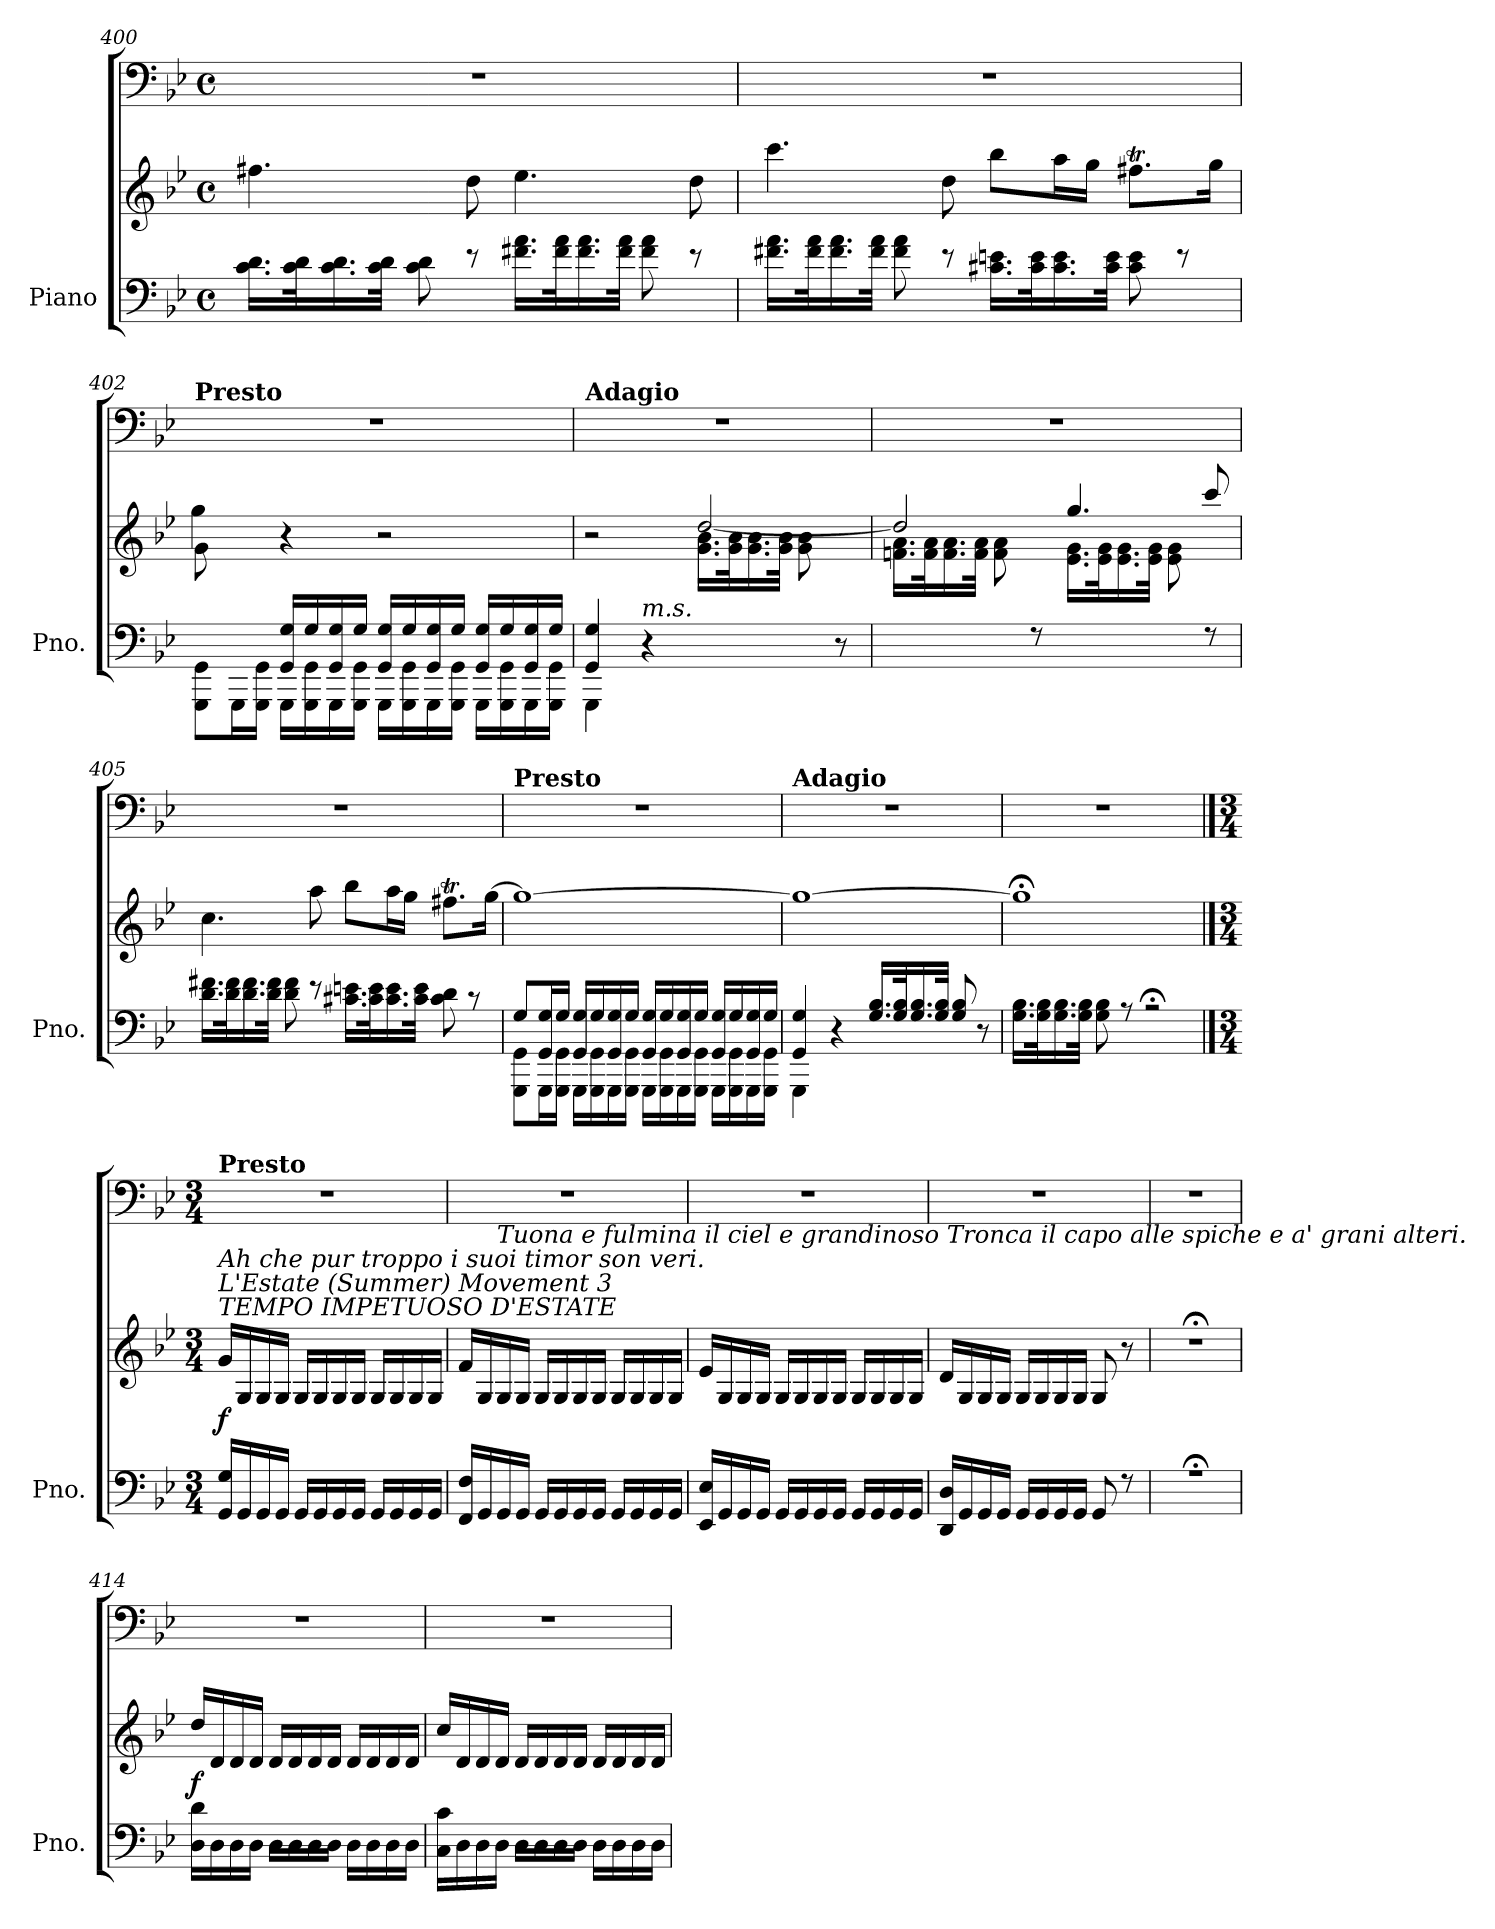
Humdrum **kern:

**kern	**kern	**kern	**dynam
*part1	*part1	*part1	*part1
*staff3	*staff2	*staff1	*staff1/2/3
*I"Piano	*	*	*
*I'Pno.	*	*	*
*clefF4	*clefG2	*clefF4	*
*k[b-e-]	*k[b-e-]	*k[b-e-]	*
*M4/4	*M4/4	*M4/4	*
*met(c)	*met(c)	*met(c)	*
=400	=400	=400	=400
*^	*	*	*
16.c\ 16.d\LL	1ryy	4.ff#X\	1r	.
32c\ 32d\K	.	.	.	.
16.c\ 16.d\	.	.	.	.
32c\ 32d\JJk	.	.	.	.
8c\ 8d\	.	.	.	.
8r	.	8dd\	.	.
16.f#X\ 16.a\LL	.	4.ee-\	.	.
32f#\ 32a\K	.	.	.	.
16.f#\ 16.a\	.	.	.	.
32f#\ 32a\JJk	.	.	.	.
8f#\ 8a\	.	.	.	.
8r	.	8dd\	.	.
!!LO:LB:g=z
=401	=401	=401	=401	=401
16.f#X\ 16.a\LL	1ryy	4.ccc\	1r	.
32f#\ 32a\K	.	.	.	.
16.f#\ 16.a\	.	.	.	.
32f#\ 32a\JJk	.	.	.	.
8f#\ 8a\	.	.	.	.
8r	.	8dd\	.	.
16.c#X\ 16.en\LL	.	8bb-\L	.	.
32c#\ 32e\K	.	.	.	.
16.c#\ 16.e\	.	16aa\L	.	.
.	.	16gg\JJ	.	.
32c#\ 32e\JJk	.	.	.	.
8c#\ 8e\	.	8.ff#Xt\L	.	.
8r	.	.	.	.
.	.	16gg\Jk	.	.
!!LO:LB:g=z
=402	=402	=402	=402	=402
*	*	*^	*	*
!	!	!	!	!LO:TX:a:B:t=Presto	!
!	!	!	!	!	!LO:DY:b=3
!	!	!	!	!	!LO:DY:n=1:b=3
!	!	!	!	!	!LO:DY:n=2:b=3
8ryy	8GGG\ 8GG\L	8g\L	4gg\	1r	other-dynamics f other-dynamics
*	*	*	*	*MM144	*
16GG/ 16G/L	16GGG\L	2..ryy	.	.	.
16G/JJ	16GGG\ 16GG\JJ	.	.	.	.
16GG/ 16G/LL	16GGG\LL	.	4r	.	.
16G/	16GGG\ 16GG\	.	.	.	.
16GG/ 16G/	16GGG\	.	.	.	.
16G/JJ	16GGG\ 16GG\JJ	.	.	.	.
16GG/ 16G/LL	16GGG\LL	.	2r	.	.
16G/	16GGG\ 16GG\	.	.	.	.
16GG/ 16G/	16GGG\	.	.	.	.
16G/JJ	16GGG\ 16GG\JJ	.	.	.	.
16GG/ 16G/LL	16GGG\LL	.	.	.	.
16G/	16GGG\ 16GG\	.	.	.	.
16GG/ 16G/	16GGG\	.	.	.	.
16G/JJ	16GGG\ 16GG\JJ	.	.	.	.
=403	=403	=403	=403	=403	=403
*	*	*	*	*MM80	*
!	!	!	!	!LO:TX:a:B:t=Adagio	!
4GG/ 4G/	4GGG\	2ryy	2r	1r	.
!LO:TX:a:i:t=m.s.	!	!	!	!	!
4r	2.ryy	.	.	.	.
!	!	!	!	!	!LO:DY:b=3
!	!	!	!	!	!LO:DY:n=1:b=3
!	!	!	!	!	!LO:DY:n=2:b=3
!	!	!	!	!	!LO:DY:n=3:b=2
!	!	!	!	!	!LO:DY:n=4:b=2
!	!	!	!	!	!LO:DY:n=5:b=2
4.ryy	.	16.g\ 16.b-\LL	[2dd/	.	other-dynamics p other-dynamics other-dynamics mf other-dynamics
.	.	32g\ 32b-\K	.	.	.
.	.	16.g\ 16.b-\	.	.	.
.	.	32g\ 32b-\JJk	.	.	.
.	.	8g\ 8b-\	.	.	.
8r	.	8ryy	.	.	.
=404	=404	=404	=404	=404	=404
4.ryy	1ryy	16.fn\ 16.a\LL	2dd/]	1r	.
.	.	32f\ 32a\K	.	.	.
.	.	16.f\ 16.a\	.	.	.
.	.	32f\ 32a\JJk	.	.	.
.	.	8f\ 8a\	.	.	.
8r	.	8ryy	.	.	.
4.ryy	.	16.e-\ 16.g\LL	4.gg/	.	.
.	.	32e-\ 32g\K	.	.	.
.	.	16.e-\ 16.g\	.	.	.
.	.	32e-\ 32g\JJk	.	.	.
.	.	8e-\ 8g\	.	.	.
8r	.	8ryy	8ccc/	.	.
*	*	*v	*v	*	*
!!LO:LB:g=z
=405	=405	=405	=405	=405
16.d\ 16.f#X\LL	1ryy	4.cc\	1r	.
32d\ 32f#\K	.	.	.	.
16.d\ 16.f#\	.	.	.	.
32d\ 32f#\JJk	.	.	.	.
8d\ 8f#\	.	.	.	.
8r	.	8aa\	.	.
16.c#X\ 16.en\LL	.	8bb-\L	.	.
32c#\ 32e\K	.	.	.	.
16.c#\ 16.e\	.	16aa\L	.	.
.	.	16gg\JJ	.	.
32c#\ 32e\JJk	.	.	.	.
8c#\ 8d\	.	8.ff#Xt\L	.	.
8r	.	.	.	.
.	.	[16gg\Jk	.	.
=406	=406	=406	=406	=406
!	!	!	!LO:TX:a:B:t=Presto	!
!	!	!	!	!LO:DY:b=3
!	!	!	!	!LO:DY:n=1:b=3
!	!	!	!	!LO:DY:n=2:b=3
8G/L	8GGG\ 8GG\L	1gg_	1r	other-dynamics f other-dynamics
*	*	*	*MM144	*
16GG/ 16G/L	16GGG\L	.	.	.
16G/JJ	16GGG\ 16GG\JJ	.	.	.
16GG/ 16G/LL	16GGG\LL	.	.	.
16G/	16GGG\ 16GG\	.	.	.
16GG/ 16G/	16GGG\	.	.	.
16G/JJ	16GGG\ 16GG\JJ	.	.	.
16GG/ 16G/LL	16GGG\LL	.	.	.
16G/	16GGG\ 16GG\	.	.	.
16GG/ 16G/	16GGG\	.	.	.
16G/JJ	16GGG\ 16GG\JJ	.	.	.
16GG/ 16G/LL	16GGG\LL	.	.	.
16G/	16GGG\ 16GG\	.	.	.
16GG/ 16G/	16GGG\	.	.	.
16G/JJ	16GGG\ 16GG\JJ	.	.	.
!!LO:PB:g=z
=407	=407	=407	=407	=407
*	*	*	*MM80	*
!	!	!	!LO:TX:a:B:t=Adagio	!
4GG/ 4G/	4GGG\	1gg_	1r	.
4r	2.ryy	.	.	.
!	!	!	!	!LO:DY:b=3
!	!	!	!	!LO:DY:n=1:b=3
!	!	!	!	!LO:DY:n=2:b=3
16.G/ 16.B-/LL	.	.	.	other-dynamics p other-dynamics
32G/ 32B-/K	.	.	.	.
16.G/ 16.B-/	.	.	.	.
32G/ 32B-/JJk	.	.	.	.
8G/ 8B-/	.	.	.	.
8r	.	.	.	.
=408	=408	=408	=408	=408
16.G\ 16.B-\LL	1ryy	1gg;<]	1r	.
32G\ 32B-\K	.	.	.	.
16.G\ 16.B-\	.	.	.	.
32G\ 32B-\JJk	.	.	.	.
8G\ 8B-\	.	.	.	.
8r	.	.	.	.
2r;<	.	.	.	.
!!LO:LB:g=z
==409	==409	==409	==409	==409
*M3/4	*	*M3/4	*M3/4	*
!	!	!	!LO:TX:a:B:t=Presto	!
!	!	!LO:TX:a:i:t=TEMPO IMPETUOSO D'ESTATE	!	!
!	!	!LO:TX:a:i:t=L'Estate (Summer) Movement 3	!	!
!	!	!LO:TX:a:i:t=Ah che pur troppo i suoi timor son veri.	!	!
!	!	!	!	!LO:DY:b=2
16GG/ 16G/LL	2.ryy	16g/LL	2.r	f
16GG/	.	16G/	.	.
16GG/	.	16G/	.	.
16GG/JJ	.	16G/JJ	.	.
16GG/LL	.	16G/LL	.	.
16GG/	.	16G/	.	.
16GG/	.	16G/	.	.
16GG/JJ	.	16G/JJ	.	.
16GG/LL	.	16G/LL	.	.
16GG/	.	16G/	.	.
16GG/	.	16G/	.	.
16GG/JJ	.	16G/JJ	.	.
=410	=410	=410	=410	=410
16FF/ 16F/LL	2.ryy	16f/LL	2.r	.
16GG/	.	16G/	.	.
!	!	!LO:TX:a:i:t=Tuona e fulmina il ciel e grandinoso Tronca il capo alle spiche e a' grani alteri.	!	!
16GG/	.	16G/	.	.
16GG/JJ	.	16G/JJ	.	.
16GG/LL	.	16G/LL	.	.
16GG/	.	16G/	.	.
16GG/	.	16G/	.	.
16GG/JJ	.	16G/JJ	.	.
16GG/LL	.	16G/LL	.	.
16GG/	.	16G/	.	.
16GG/	.	16G/	.	.
16GG/JJ	.	16G/JJ	.	.
!!LO:LB:g=z
=411	=411	=411	=411	=411
16EE-/ 16E-/LL	2.ryy	16e-/LL	2.r	.
16GG/	.	16G/	.	.
16GG/	.	16G/	.	.
16GG/JJ	.	16G/JJ	.	.
16GG/LL	.	16G/LL	.	.
16GG/	.	16G/	.	.
16GG/	.	16G/	.	.
16GG/JJ	.	16G/JJ	.	.
16GG/LL	.	16G/LL	.	.
16GG/	.	16G/	.	.
16GG/	.	16G/	.	.
16GG/JJ	.	16G/JJ	.	.
!!LO:LB:g=z
=412	=412	=412	=412	=412
16DD/ 16D/LL	2.ryy	16d/LL	2.r	.
16GG/	.	16G/	.	.
16GG/	.	16G/	.	.
16GG/JJ	.	16G/JJ	.	.
16GG/LL	.	16G/LL	.	.
16GG/	.	16G/	.	.
16GG/	.	16G/	.	.
16GG/JJ	.	16G/JJ	.	.
*	*	*	*MM60	*
8GG/	.	8G/	.	.
8r	.	8r	.	.
=413	=413	=413	=413	=413
2.r;<	2.ryy	2.r;<	2.r	.
=414	=414	=414	=414	=414
*	*	*	*MM152	*
!	!	!	!	!LO:DY:b=2
16D\ 16d\LL	2.ryy	16dd/LL	2.r	f
16D\	.	16d/	.	.
16D\	.	16d/	.	.
16D\JJ	.	16d/JJ	.	.
16D\LL	.	16d/LL	.	.
16D\	.	16d/	.	.
16D\	.	16d/	.	.
16D\JJ	.	16d/JJ	.	.
16D\LL	.	16d/LL	.	.
16D\	.	16d/	.	.
16D\	.	16d/	.	.
16D\JJ	.	16d/JJ	.	.
=415	=415	=415	=415	=415
16C\ 16c\LL	2.ryy	16cc/LL	2.r	.
16D\	.	16d/	.	.
16D\	.	16d/	.	.
16D\JJ	.	16d/JJ	.	.
16D\LL	.	16d/LL	.	.
16D\	.	16d/	.	.
16D\	.	16d/	.	.
16D\JJ	.	16d/JJ	.	.
16D\LL	.	16d/LL	.	.
16D\	.	16d/	.	.
16D\	.	16d/	.	.
16D\JJ	.	16d/JJ	.	.
*v	*v	*	*	*
=	=	=	=
*-	*-	*-	*-
